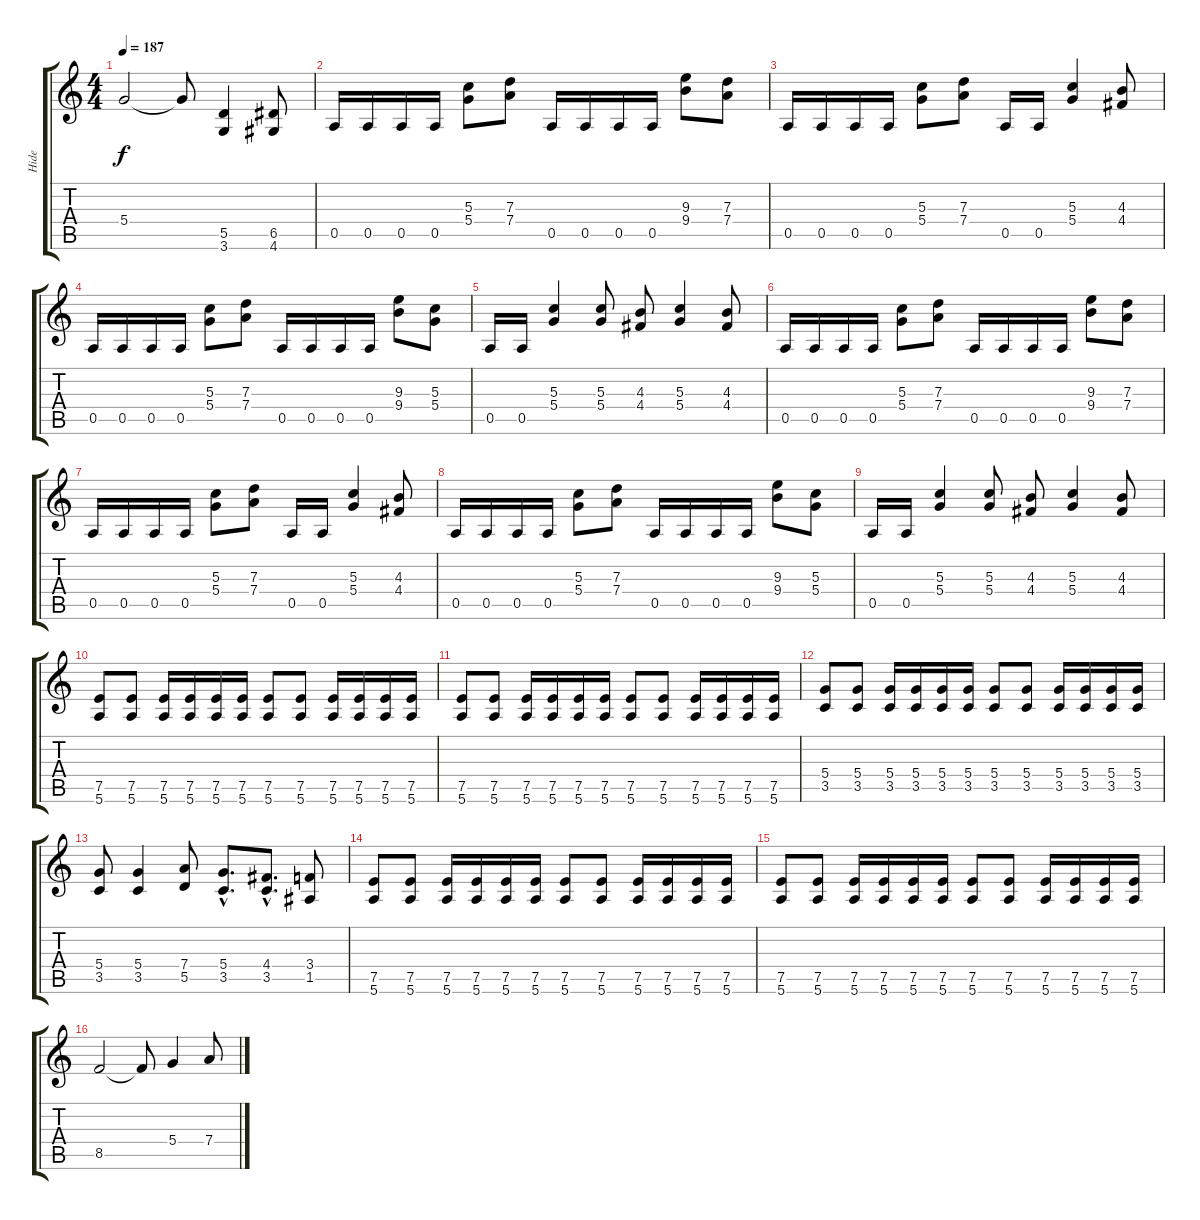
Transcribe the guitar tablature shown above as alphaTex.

\track ("Hide" "Hide") {instrument overdrivenguitar}
\staff {score tabs}
\tuning (E4 B3 G3 D3 A2 E2) {hide}
\ts (4 4)
\tempo 187
\clef g2
\ks c
5.4.2{dy f} 5.4{t}.8 (5.5 3.6).4 (6.5 4.6).8 |
0.5.16 0.5.16 0.5.16 0.5.16 (5.3 5.4).8 (7.3 7.4).8 0.5.16 0.5.16 0.5.16 0.5.16 (9.3 9.4).8 (7.3 7.4).8 |
0.5.16 0.5.16 0.5.16 0.5.16 (5.3 5.4).8 (7.3 7.4).8 0.5.16 0.5.16 (5.3 5.4).4 (4.3 4.4).8 |
0.5.16 0.5.16 0.5.16 0.5.16 (5.3 5.4).8 (7.3 7.4).8 0.5.16 0.5.16 0.5.16 0.5.16 (9.3 9.4).8 (5.3 5.4).8 |
0.5.16 0.5.16 (5.3 5.4).4 (5.3 5.4).8 (4.3 4.4).8 (5.3 5.4).4 (4.3 4.4).8 |
0.5.16 0.5.16 0.5.16 0.5.16 (5.3 5.4).8 (7.3 7.4).8 0.5.16 0.5.16 0.5.16 0.5.16 (9.3 9.4).8 (7.3 7.4).8 |
0.5.16 0.5.16 0.5.16 0.5.16 (5.3 5.4).8 (7.3 7.4).8 0.5.16 0.5.16 (5.3 5.4).4 (4.3 4.4).8 |
0.5.16 0.5.16 0.5.16 0.5.16 (5.3 5.4).8 (7.3 7.4).8 0.5.16 0.5.16 0.5.16 0.5.16 (9.3 9.4).8 (5.3 5.4).8 |
0.5.16 0.5.16 (5.3 5.4).4 (5.3 5.4).8 (4.3 4.4).8 (5.3 5.4).4 (4.3 4.4).8 |
(7.5 5.6).8 (7.5 5.6).8 (7.5 5.6).16 (7.5 5.6).16 (7.5 5.6).16 (7.5 5.6).16 (7.5 5.6).8 (7.5 5.6).8 (7.5 5.6).16 (7.5 5.6).16 (7.5 5.6).16 (7.5 5.6).16 |
(7.5 5.6).8 (7.5 5.6).8 (7.5 5.6).16 (7.5 5.6).16 (7.5 5.6).16 (7.5 5.6).16 (7.5 5.6).8 (7.5 5.6).8 (7.5 5.6).16 (7.5 5.6).16 (7.5 5.6).16 (7.5 5.6).16 |
(5.4 3.5).8 (5.4 3.5).8 (5.4 3.5).16 (5.4 3.5).16 (5.4 3.5).16 (5.4 3.5).16 (5.4 3.5).8 (5.4 3.5).8 (5.4 3.5).16 (5.4 3.5).16 (5.4 3.5).16 (5.4 3.5).16 |
(5.4 3.5).8 (5.4 3.5).4 (7.4 5.5).8 (5.4{hac} 3.5{hac}).8{d} (4.4{hac} 3.5{hac}).8{d} (3.4 1.5).8 |
(7.5 5.6).8 (7.5 5.6).8 (7.5 5.6).16 (7.5 5.6).16 (7.5 5.6).16 (7.5 5.6).16 (7.5 5.6).8 (7.5 5.6).8 (7.5 5.6).16 (7.5 5.6).16 (7.5 5.6).16 (7.5 5.6).16 |
(7.5 5.6).8 (7.5 5.6).8 (7.5 5.6).16 (7.5 5.6).16 (7.5 5.6).16 (7.5 5.6).16 (7.5 5.6).8 (7.5 5.6).8 (7.5 5.6).16 (7.5 5.6).16 (7.5 5.6).16 (7.5 5.6).16 |
8.5.2 8.5{t}.8 5.4.4 7.4.8
